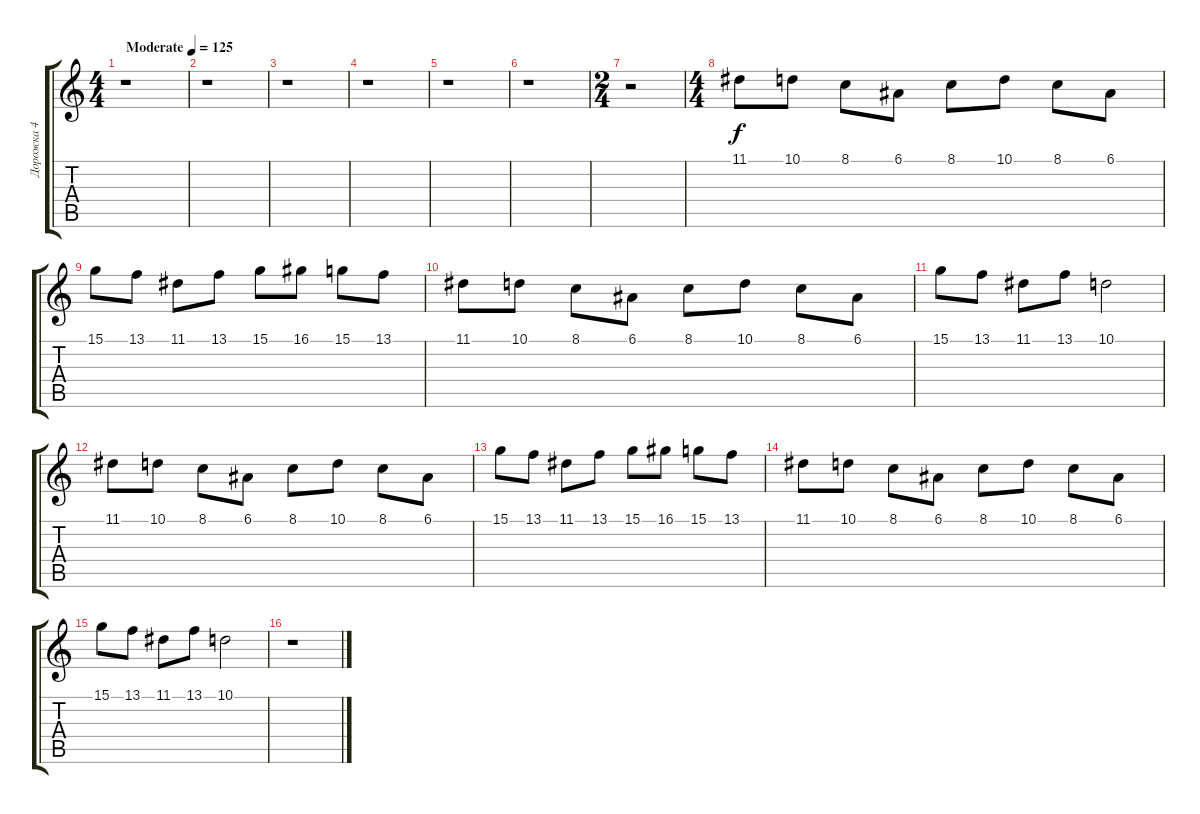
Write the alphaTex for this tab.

\track ("Дорожка 4" "Дорожка 4") {instrument recorder}
\staff {score tabs}
\tuning (E4 B3 G3 D3 A2 E2) {hide}
\ts (4 4)
\tempo (125 "Moderate")
\clef g2
\ks c
r.1{dy f instrument recorder} |
r.1 |
r.1 |
r.1 |
r.1 |
r.1 |
\ts (2 4)
r.2 |
\ts (4 4)
11.1.8 10.1.8 8.1.8 6.1.8 8.1.8 10.1.8 8.1.8 6.1.8 |
15.1.8 13.1.8 11.1.8 13.1.8 15.1.8 16.1.8 15.1.8 13.1.8 |
11.1.8 10.1.8 8.1.8 6.1.8 8.1.8 10.1.8 8.1.8 6.1.8 |
15.1.8 13.1.8 11.1.8 13.1.8 10.1.2 |
11.1.8 10.1.8 8.1.8 6.1.8 8.1.8 10.1.8 8.1.8 6.1.8 |
15.1.8 13.1.8 11.1.8 13.1.8 15.1.8 16.1.8 15.1.8 13.1.8 |
11.1.8 10.1.8 8.1.8 6.1.8 8.1.8 10.1.8 8.1.8 6.1.8 |
15.1.8 13.1.8 11.1.8 13.1.8 10.1.2 |
r.1
